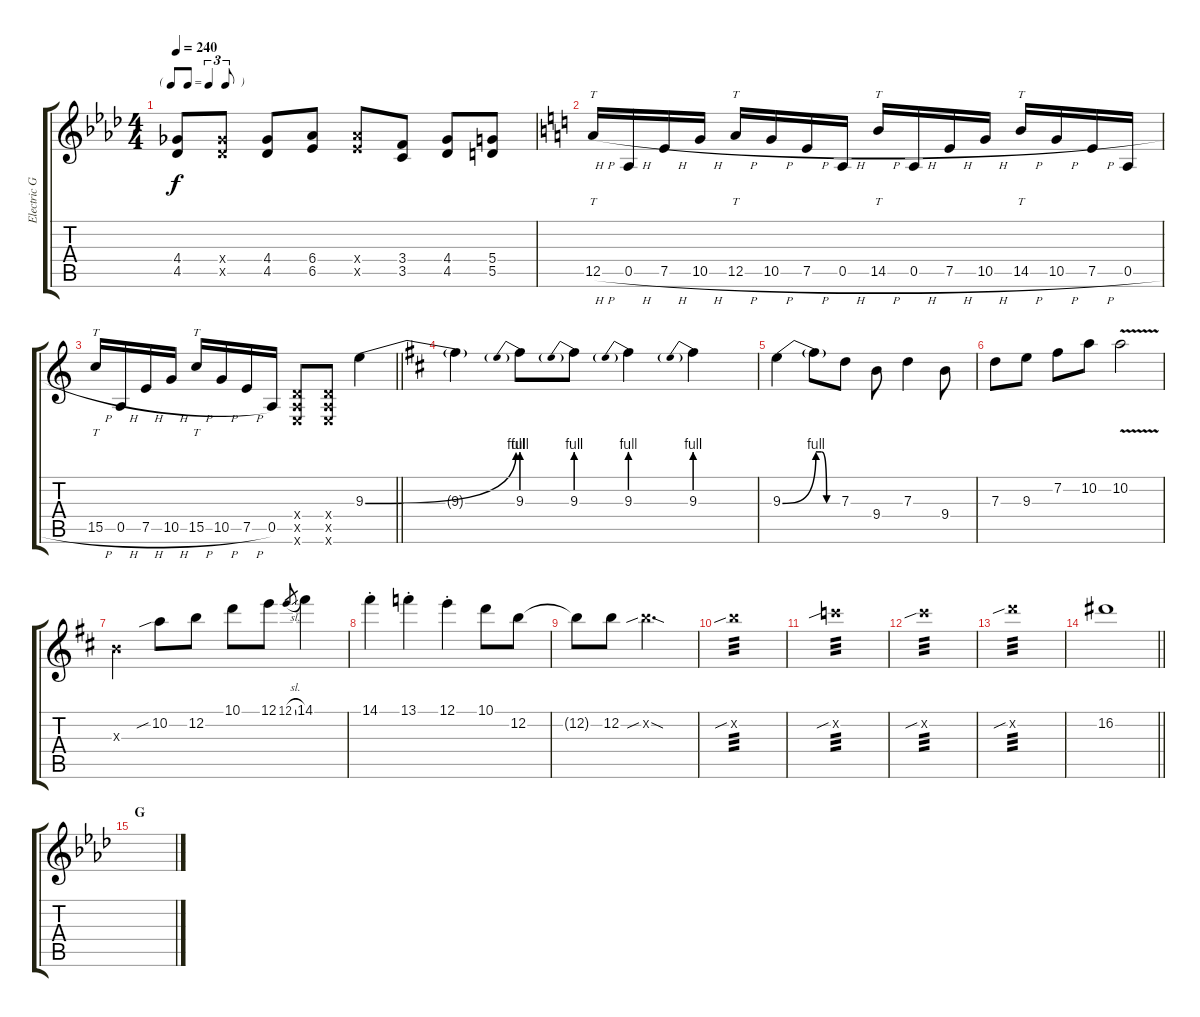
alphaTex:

\track ("Electric Guitar II" "Electric G") {instrument distortionguitar}
\staff {score tabs}
\tuning (E4 B3 G3 D3 A2 E2) {hide}
\ts (4 4)
\tf triplet8th
\tempo 240
\clef g2
\ks ab
(4.4 4.5).8{dy f} (4.4{x} 4.5{x}).8 (4.4 4.5).8 (6.4 6.5).8 (6.4{x} 6.5{x}).8 (3.4 3.5).8 (4.4 4.5).8 (5.4 5.5).8 |
\ks c
12.5{h}.16{tt} 0.5{h}.16 7.5{h}.16 10.5{h}.16 12.5{h}.16{tt} 10.5{h}.16 7.5{h}.16 0.5{h}.16 14.5{h}.16{tt} 0.5{h}.16 7.5{h}.16 10.5{h}.16 14.5{h}.16{tt} 10.5{h}.16 7.5{h}.16 0.5{h}.16 |
\barLineRight lightlight
15.5{h}.16{tt} 0.5{h}.16 7.5{h}.16 10.5{h}.16 15.5{h}.16{tt} 10.5{h}.16 7.5{h}.16 0.5.16 (0.4{x} 0.5{x} 0.6{x}).8 (0.4{x} 0.5{x} 0.6{x}).8 9.3{be (bend 0 0 60 4)}.4{volume 16} |
\ks d
9.3{t}.4 9.3{be (prebend 0 4 60 4)}.8 9.3{be (prebend 0 4 60 4)}.8 9.3{be (prebend 0 4 60 4)}.4 9.3{be (prebend 0 4 60 4)}.4 |
9.3{be (bend 0 0 60 4)}.4 9.3{be (custom 0 4 15 4 30 0 60 0) t}.8 7.3.8 9.4.8 7.3.4 9.4.8 |
7.3.8 9.3.8 7.2.8 10.2.8 10.2{v}.2 |
4.3{x}.4 10.2{sib}.8 12.2.8 10.1.8 12.1.8 12.1{sl}.8{gr} 14.1.4 |
14.1{st}.4 13.1{st}.4 12.1{st}.4 10.1.8 12.2.8 |
12.2{t}.8 12.2.8 12.2{sib sod x}.2{d} |
12.2{sib x}.1{tp 3} |
13.2{sib x}.1{tp 3} |
14.2{sib x}.1{tp 3} |
15.2{sib x}.1{tp 3} |
\barLineRight lightlight
16.2.1 |
\section ("" "G")
\ks ab
